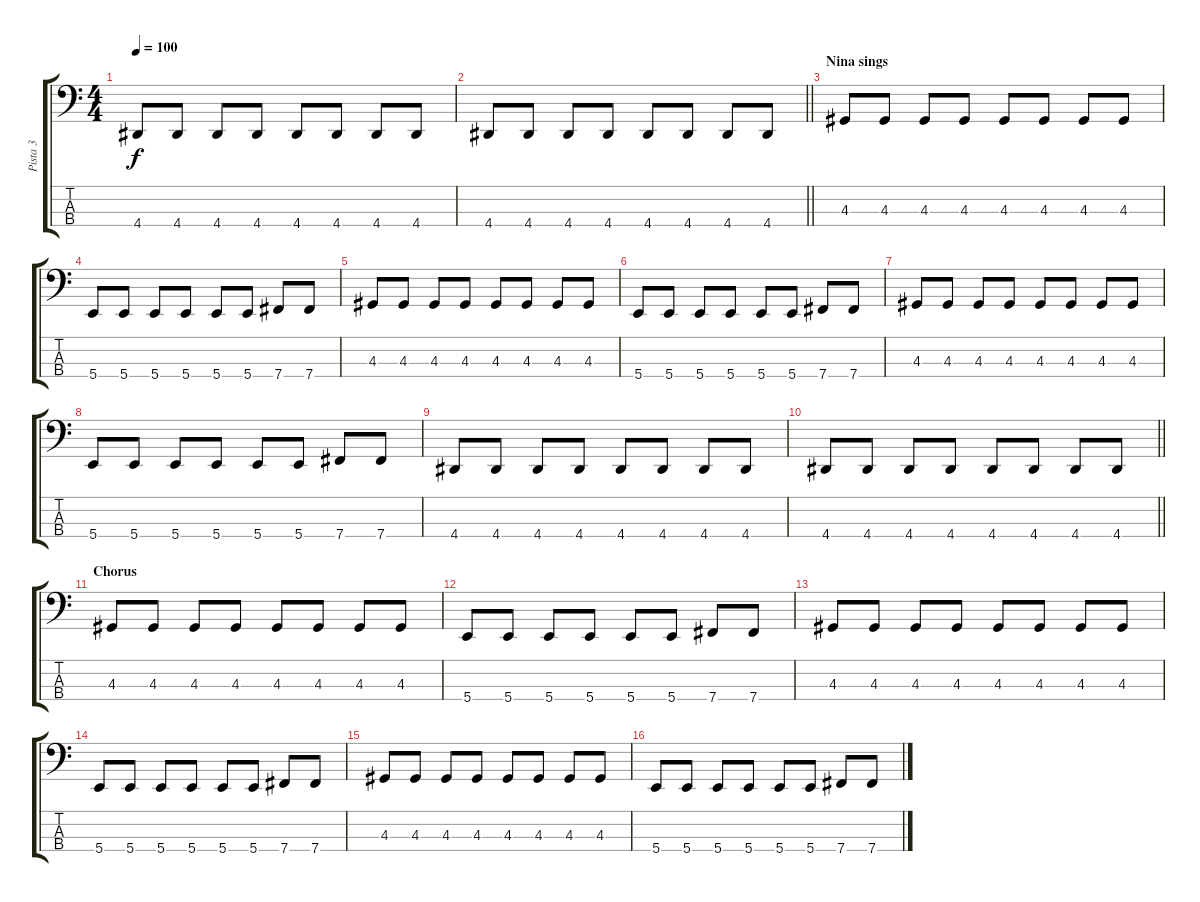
\track ("Pista 3" "Pista 3") {instrument electricbassfinger}
\staff {score tabs}
\tuning (D2 A1 E1 B0) {hide}
\ts (4 4)
\tempo 100
\clef f4
\ks c
4.4.8{dy f} 4.4.8 4.4.8 4.4.8 4.4.8 4.4.8 4.4.8 4.4.8 |
\barLineRight lightlight
4.4.8 4.4.8 4.4.8 4.4.8 4.4.8 4.4.8 4.4.8 4.4.8 |
\section ("" "Nina sings")
4.3.8 4.3.8 4.3.8 4.3.8 4.3.8 4.3.8 4.3.8 4.3.8 |
5.4.8 5.4.8 5.4.8 5.4.8 5.4.8 5.4.8 7.4.8 7.4.8 |
4.3.8 4.3.8 4.3.8 4.3.8 4.3.8 4.3.8 4.3.8 4.3.8 |
5.4.8 5.4.8 5.4.8 5.4.8 5.4.8 5.4.8 7.4.8 7.4.8 |
4.3.8 4.3.8 4.3.8 4.3.8 4.3.8 4.3.8 4.3.8 4.3.8 |
5.4.8 5.4.8 5.4.8 5.4.8 5.4.8 5.4.8 7.4.8 7.4.8 |
4.4.8 4.4.8 4.4.8 4.4.8 4.4.8 4.4.8 4.4.8 4.4.8 |
\barLineRight lightlight
4.4.8 4.4.8 4.4.8 4.4.8 4.4.8 4.4.8 4.4.8 4.4.8 |
\section ("" "Chorus")
4.3.8 4.3.8 4.3.8 4.3.8 4.3.8 4.3.8 4.3.8 4.3.8 |
5.4.8 5.4.8 5.4.8 5.4.8 5.4.8 5.4.8 7.4.8 7.4.8 |
4.3.8 4.3.8 4.3.8 4.3.8 4.3.8 4.3.8 4.3.8 4.3.8 |
5.4.8 5.4.8 5.4.8 5.4.8 5.4.8 5.4.8 7.4.8 7.4.8 |
4.3.8 4.3.8 4.3.8 4.3.8 4.3.8 4.3.8 4.3.8 4.3.8 |
5.4.8 5.4.8 5.4.8 5.4.8 5.4.8 5.4.8 7.4.8 7.4.8
